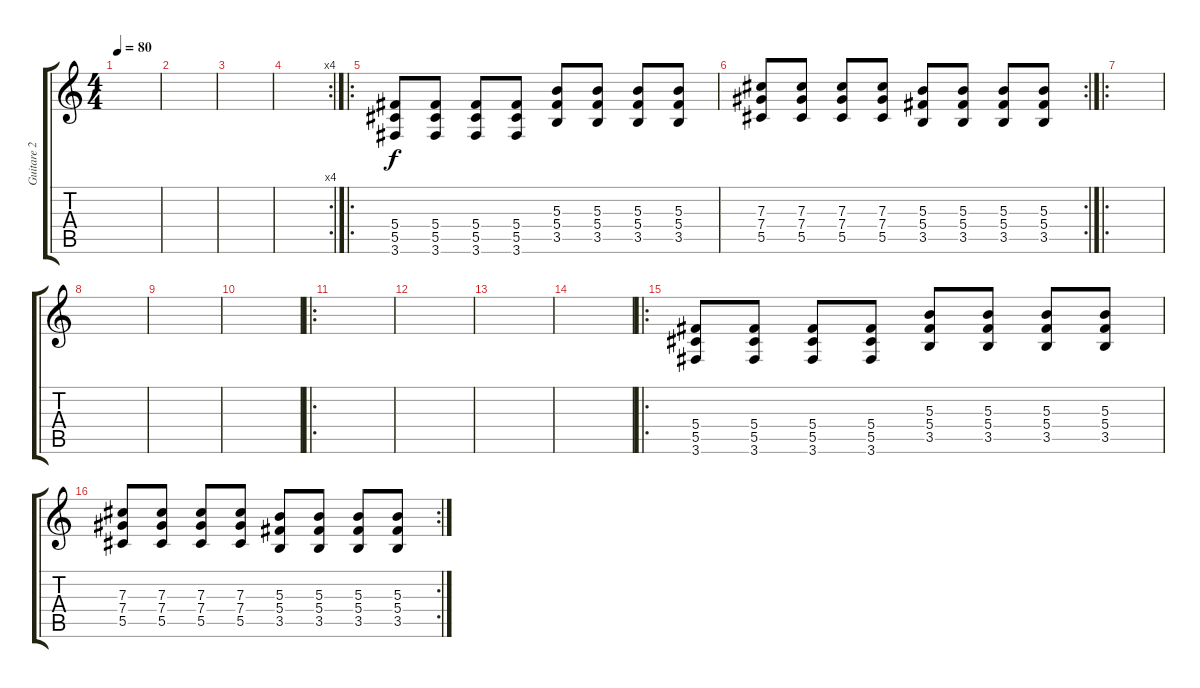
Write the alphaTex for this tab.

\track ("Guitare 2" "Guitare 2") {instrument acousticguitarsteel}
\staff {score tabs}
\tuning (Eb4 Bb3 Gb3 Db3 Ab2 Eb2) {hide}
\ts (4 4)
\tempo 80
\clef g2
\ks c
|
|
|
\rc 4
|
\ro
(5.4 5.5 3.6).8 (5.4 5.5 3.6).8 (5.4 5.5 3.6).8 (5.4 5.5 3.6).8 (5.3 5.4 3.5).8 (5.3 5.4 3.5).8 (5.3 5.4 3.5).8 (5.3 5.4 3.5).8 |
\rc 2
(7.3 7.4 5.5).8 (7.3 7.4 5.5).8 (7.3 7.4 5.5).8 (7.3 7.4 5.5).8 (5.3 5.4 3.5).8 (5.3 5.4 3.5).8 (5.3 5.4 3.5).8 (5.3 5.4 3.5).8 |
\ro
|
|
|
|
\ro
|
|
|
|
\ro
(5.4 5.5 3.6).8 (5.4 5.5 3.6).8 (5.4 5.5 3.6).8 (5.4 5.5 3.6).8 (5.3 5.4 3.5).8 (5.3 5.4 3.5).8 (5.3 5.4 3.5).8 (5.3 5.4 3.5).8 |
\rc 2
(7.3 7.4 5.5).8 (7.3 7.4 5.5).8 (7.3 7.4 5.5).8 (7.3 7.4 5.5).8 (5.3 5.4 3.5).8 (5.3 5.4 3.5).8 (5.3 5.4 3.5).8 (5.3 5.4 3.5).8
